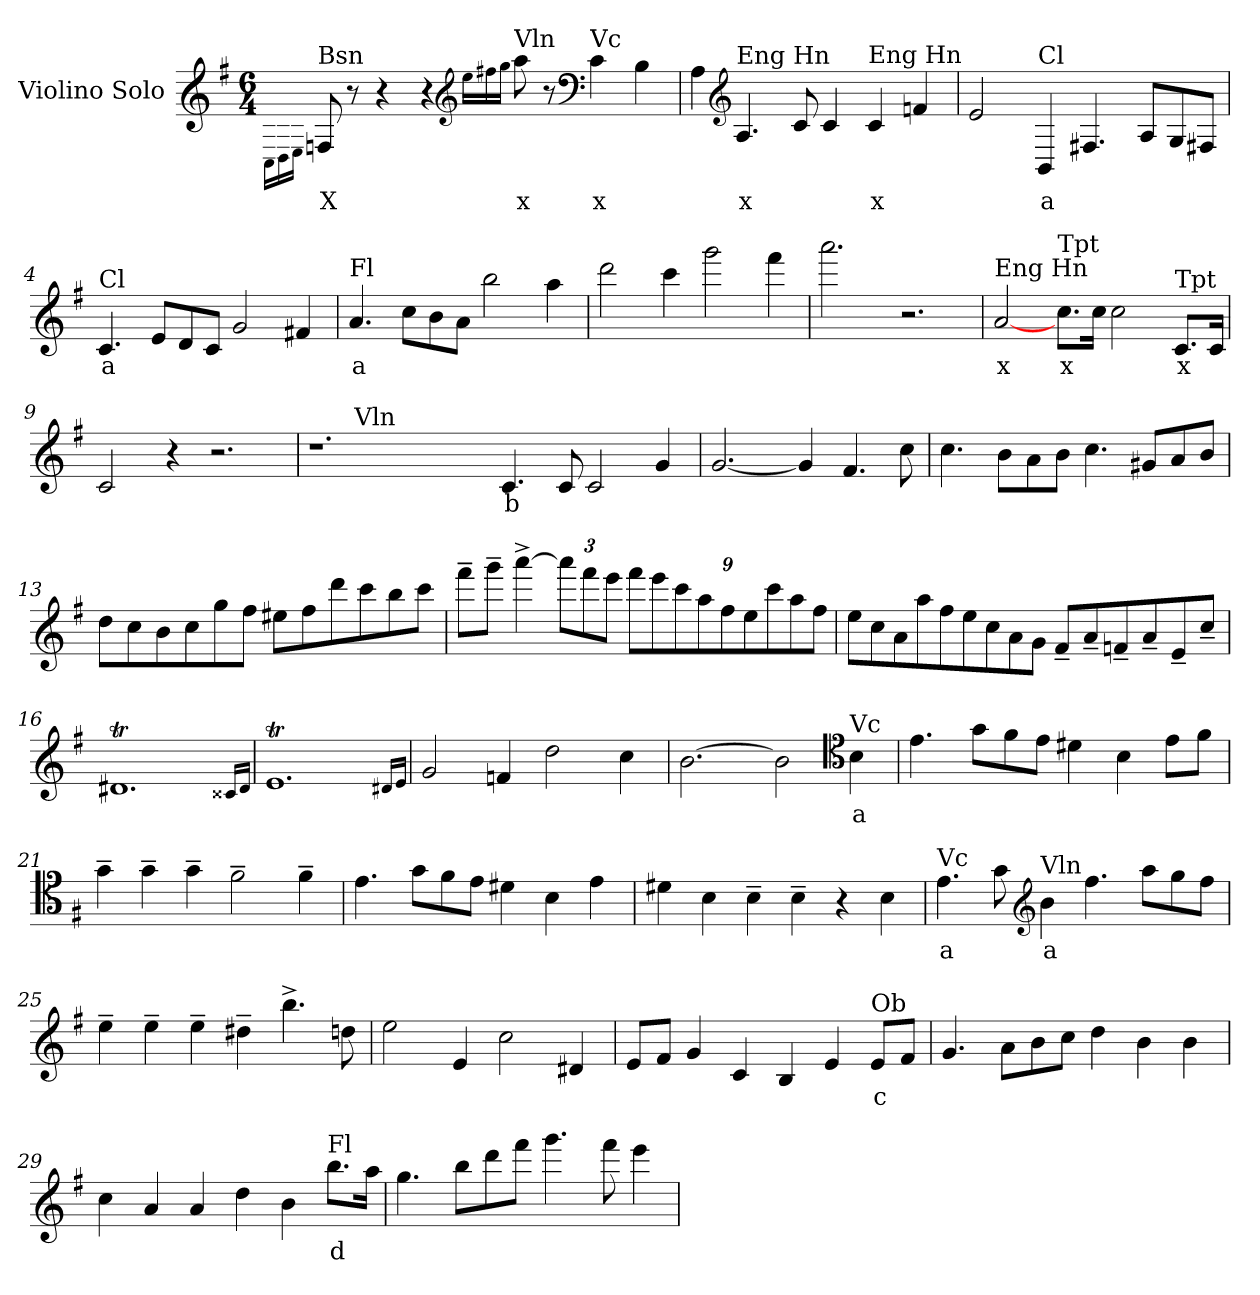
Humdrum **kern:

**kern	**text
*part1	*part1
*staff1	*staff1
*I"Violino Solo	*
*I'Vln. Solo	*
*clefG2	*
*k[f#]	*
*M6/4	*
=1	=1
16qC\LL	.
16qD\	.
16qE\JJ	.
!LO:TX:a:t=Bsn	!
!	!LO:LY:color=#FF0000
8Fn	X
8r	.
4r	.
4r	.
*clefG2	*
16qee\LL	.
16qff#X\	.
16qgg\JJ	.
!LO:TX:a:t=Vln	!
!	!LO:LY:color=#FF0000
8aa	x
8r	.
*clefF4	*
!LO:TX:a:t=Vc	!
!	!LO:LY:color=#FF0000
4c	x
4B	.
=2	=2
4A	.
*clefG2	*
!LO:TX:a:t=Eng Hn	!
!	!LO:LY:color=#FF0000
4.A	x
8c	.
4c	.
!LO:TX:a:t=Eng Hn	!
!	!LO:LY:color=#FF0000
4c	x
4f	.
=3	=3
2e	.
!LO:TX:a:t=Cl	!
!	!LO:LY:color=#FF0000
4BB	a
4.F#X	.
8A/L	.
8G/	.
8F#X/J	.
=4	=4
!LO:TX:a:t=Cl	!
!	!LO:LY:color=#FF0000
4.c	a
8e/L	.
8d/	.
8c/J	.
2g	.
4f#X	.
=5	=5
!LO:TX:a:t=Fl	!
!	!LO:LY:color=#FF0000
4.a	a
8cc\L	.
8b\	.
8a\J	.
2bb	.
4aa	.
=6	=6
2ddd	.
4ccc	.
2ggg	.
4fff#	.
=7	=7
2.aaa	.
2.r	.
=8	=8
!LO:TX:a:t=Eng Hn	!
!	!LO:LY:color=#FF0000
[2a	x
!LO:TX:a:t=Tpt	!
!	!LO:LY:color=#FF0000
8.cc\L	x
16cc\Jk	.
2cc	.
!LO:TX:a:t=Tpt	!
!	!LO:LY:color=#FF0000
8.c/L	x
16c/Jk	.
=9	=9
2c	.
4r	.
2.r	.
=10	=10
*^	*
1.r	4ryy	.
!	!LO:TX:a:t=Vln	!
.	1ryy	.
.	1.ryy	.
!	!	!LO:LY:color=#FF0000
4.c	.	b
8c	.	.
2c	.	.
4g	.	.
*v	*v	*
=11	=11
[2.g	.
4g]	.
4.f#	.
8cc	.
=12	=12
4.cc	.
8b\L	.
8a\	.
8b\J	.
4.cc	.
8g#X/L	.
8a/	.
8b/J	.
=13	=13
8dd\L	.
8cc\	.
8b\	.
8cc\	.
8gg\	.
8ff#\J	.
8ee#X\L	.
8ff#\	.
8ddd\	.
8ccc\	.
8bb\	.
8ccc\J	.
=14	=14
8fff#~\L	.
8ggg~\J	.
[4aaa^	.
*Xbrackettup	*
12aaa\L]	.
12fff#\	.
12eee\J	.
12fff#\L	.
12eee\	.
12ccc\	.
12aa\	.
12ff#\	.
12ee\	.
12ccc\	.
12aa\	.
12ff#\J	.
=15	=15
*Xtuplet	*
12ee\L	.
12cc\	.
12a\	.
12aa\	.
12ff#\	.
12ee\	.
12cc\	.
12a\	.
12g\J	.
8f#~/L	.
8a~/	.
8fn~/	.
8a~/	.
8e~/	.
8cc~/J	.
=16	=16
1.d#Xt	.
16qc##X/LL	.
16qd#/JJ	.
=17	=17
1.eT	.
16qd#X/LL	.
16qe/JJ	.
=18	=18
2g	.
4fn	.
2dd	.
4cc	.
=19	=19
[2.b	.
2b]	.
*clefC4	*
!LO:TX:a:t=Vc	!
!	!LO:LY:color=#FF0000
4B	a
=20	=20
4.e	.
8g\L	.
8f#\	.
8e\J	.
4d#X	.
4B	.
8e\L	.
8f#\J	.
=21	=21
4g~	.
4g~	.
4g~	.
2f#~	.
4f#~	.
=22	=22
4.e	.
8g\L	.
8f#\	.
8e\J	.
4d#X	.
4B	.
4e	.
=23	=23
4d#X	.
4B	.
4B~	.
4B~	.
4r	.
4B	.
=24	=24
!LO:TX:a:t=Vc	!
!	!LO:LY:color=#FF0000
4.e	a
8g	.
*clefG2	*
!LO:TX:a:t=Vln	!
!	!LO:LY:color=#FF0000
4b	a
4.ff#	.
8aa\L	.
8gg\	.
8ff#\J	.
=25	=25
4ee~	.
4ee~	.
4ee~	.
4dd#X~	.
4.bb^	.
8ddn	.
=26	=26
2ee	.
4e	.
2cc	.
4d#X	.
=27	=27
8e/L	.
8f#/J	.
4g	.
4c	.
4B	.
4e	.
!LO:TX:a:t=Ob	!
!	!LO:LY:color=#FF0000
8e/L	c
8f#/J	.
=28	=28
4.g	.
8a\L	.
8b\	.
8cc\J	.
4dd	.
4b	.
4b	.
=29	=29
4cc	.
4a	.
4a	.
4dd	.
4b	.
!LO:TX:a:t=Fl	!
!	!LO:LY:color=#FF0000
8.bb\L	d
16aa\Jk	.
=30	=30
4.gg	.
8bb\L	.
8ddd\	.
8fff#\J	.
4.ggg	.
8fff#	.
4eee	.
=	=
*-	*-
